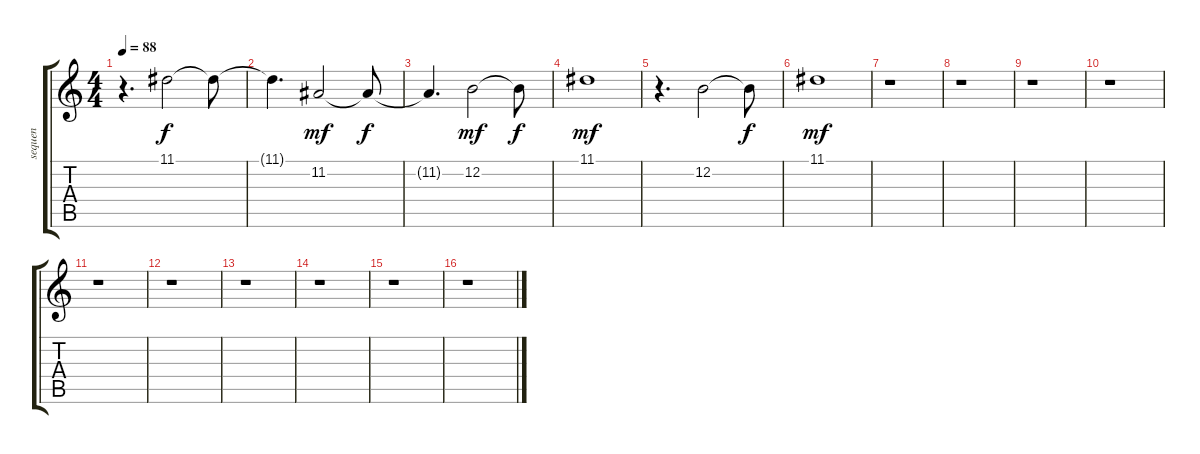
\track ("    sequenced by " "    sequen") {instrument vibraphone}
\staff {score tabs}
\tuning (E4 B3 G3 D3 A2 E2) {hide}
\ts (4 4)
\tempo 88
\clef g2
\ks c
r.4{d dy mp} 11.1.2{dy f} 11.1{t}.8 |
11.1{t}.4{d} 11.2.2{dy mf} 11.2{t}.8{dy f} |
11.2{t}.4{d} 12.2.2{dy mf} 12.2{t}.8{dy f} |
11.1.1{dy mf} |
r.4{d} 12.2.2 12.2{t}.8{dy f} |
11.1.1{dy mf} |
r.1 |
r.1 |
r.1 |
r.1 |
r.1 |
r.1 |
r.1 |
r.1 |
r.1 |
r.1
